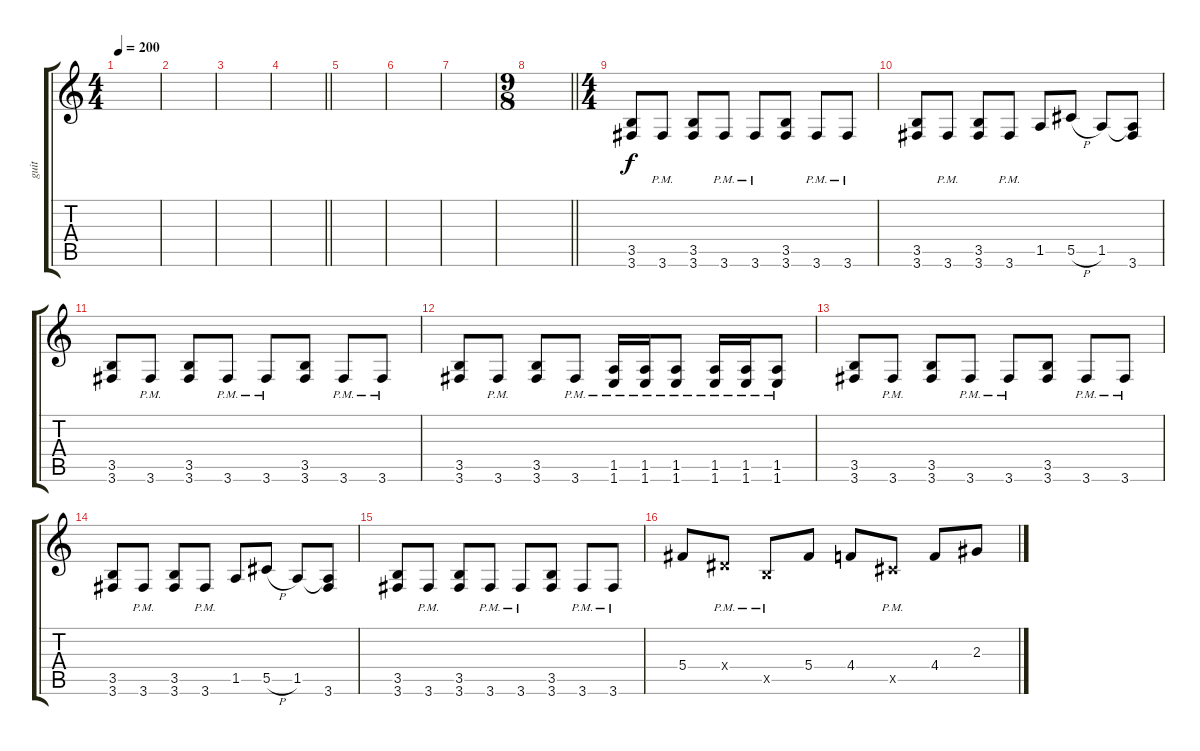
\track ("guit" "guit") {instrument distortionguitar}
\staff {score tabs}
\tuning (Eb4 Bb3 Gb3 Db3 Ab2 Eb2) {hide}
\ts (4 4)
\tempo 200
\clef g2
\ks c
|
|
|
\barLineRight lightlight
|
|
|
|
\ts (9 8)
\barLineRight lightlight
|
\ts (4 4)
\section ("" "")
(3.5 3.6).8{dy f} 3.6{pm}.8 (3.5 3.6).8 3.6{pm}.8 3.6{pm}.8 (3.5 3.6).8 3.6{pm}.8 3.6{pm}.8 |
(3.5 3.6).8 3.6{pm}.8 (3.5 3.6).8 3.6{pm}.8 1.5.8 5.5{h}.8 1.5.8 (1.5{t} 3.6).8 |
(3.5 3.6).8 3.6{pm}.8 (3.5 3.6).8 3.6{pm}.8 3.6{pm}.8 (3.5 3.6).8 3.6{pm}.8 3.6{pm}.8 |
(3.5 3.6).8 3.6{pm}.8 (3.5 3.6).8 3.6{pm}.8 (1.5{pm} 1.6{pm}).16 (1.5{pm} 1.6{pm}).16 (1.5{pm} 1.6{pm}).8 (1.5{pm} 1.6{pm}).16 (1.5{pm} 1.6{pm}).16 (1.5{pm} 1.6{pm}).8 |
(3.5 3.6).8 3.6{pm}.8 (3.5 3.6).8 3.6{pm}.8 3.6{pm}.8 (3.5 3.6).8 3.6{pm}.8 3.6{pm}.8 |
(3.5 3.6).8 3.6{pm}.8 (3.5 3.6).8 3.6{pm}.8 1.5.8 5.5{h}.8 1.5.8 (1.5{t} 3.6).8 |
(3.5 3.6).8 3.6{pm}.8 (3.5 3.6).8 3.6{pm}.8 3.6{pm}.8 (3.5 3.6).8 3.6{pm}.8 3.6{pm}.8 |
5.4.8 2.4{pm x}.8 3.5{pm x}.8 5.4.8 4.4.8 5.5{pm x}.8 4.4.8 2.3.8
